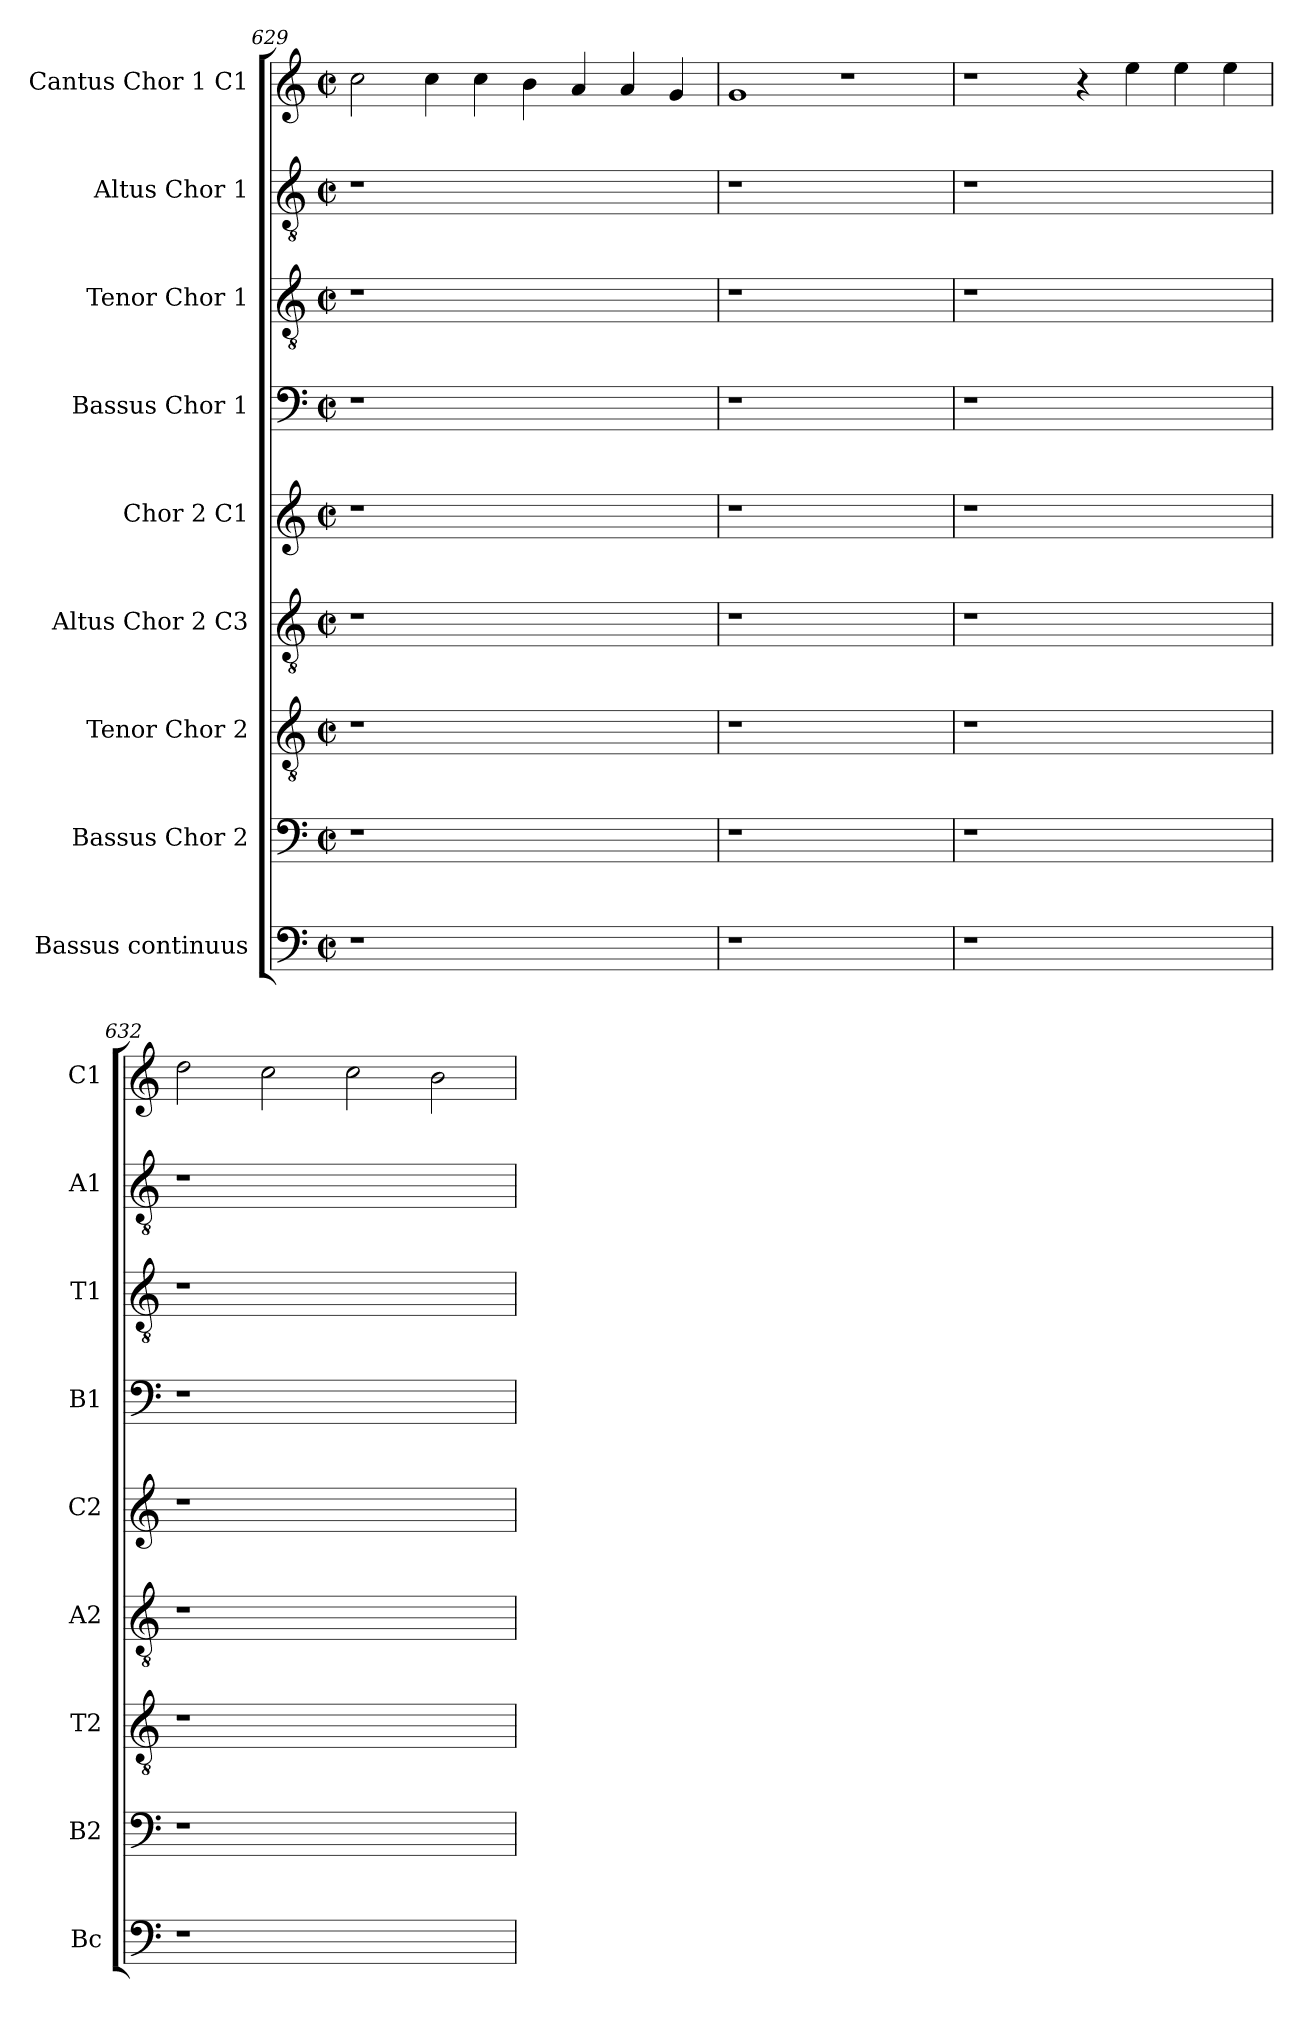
**kern	**kern	**kern	**kern	**kern	**kern	**kern	**kern	**kern
*part9	*part8	*part7	*part6	*part5	*part4	*part3	*part2	*part1
*staff9	*staff8	*staff7	*staff6	*staff5	*staff4	*staff3	*staff2	*staff1
*I"Bassus continuus	*I"Bassus Chor 2	*I"Tenor Chor 2	*I"Altus Chor 2 C3	*I"Chor 2 C1	*I"Bassus Chor 1	*I"Tenor Chor 1	*I"Altus Chor 1	*I"Cantus Chor 1 C1
*I'Bc	*I'B2	*I'T2	*I'A2	*I'C2	*I'B1	*I'T1	*I'A1	*I'C1
*clefF4	*clefF4	*clefGv2	*clefGv2	*clefG2	*clefF4	*clefGv2	*clefGv2	*clefG2
*ITrd7c12	*	*	*	*	*	*	*	*
*k[]	*k[]	*k[]	*k[]	*k[]	*k[]	*k[]	*k[]	*k[]
*C:	*C:	*C:	*C:	*C:	*C:	*C:	*C:	*C:
*M2/2	*M2/2	*M2/2	*M2/2	*M2/2	*M2/2	*M2/2	*M2/2	*M2/2
*met(c|)	*met(c|)	*met(c|)	*met(c|)	*met(c|)	*met(c|)	*met(c|)	*met(c|)	*met(c|)
=629	=629	=629	=629	=629	=629	=629	=629	=629
1r	1r	1r	1r	1r	1r	1r	1r	2cc\
.	.	.	.	.	.	.	.	4cc\
.	.	.	.	.	.	.	.	4cc\
1ryy	1ryy	1ryy	1ryy	1ryy	1ryy	1ryy	1ryy	4b\
.	.	.	.	.	.	.	.	4a/
.	.	.	.	.	.	.	.	4a/
.	.	.	.	.	.	.	.	4g/
=630	=630	=630	=630	=630	=630	=630	=630	=630
1r	1r	1r	1r	1r	1r	1r	1r	1g
1ryy	1ryy	1ryy	1ryy	1ryy	1ryy	1ryy	1ryy	1r
!!LO:LB:g=z
=631	=631	=631	=631	=631	=631	=631	=631	=631
1r	1r	1r	1r	1r	1r	1r	1r	1r
1ryy	1ryy	1ryy	1ryy	1ryy	1ryy	1ryy	1ryy	4r
.	.	.	.	.	.	.	.	4ee\
.	.	.	.	.	.	.	.	4ee\
.	.	.	.	.	.	.	.	4ee\
=632	=632	=632	=632	=632	=632	=632	=632	=632
1r	1r	1r	1r	1r	1r	1r	1r	2dd\
.	.	.	.	.	.	.	.	2cc\
1ryy	1ryy	1ryy	1ryy	1ryy	1ryy	1ryy	1ryy	2cc\
.	.	.	.	.	.	.	.	2b\
=	=	=	=	=	=	=	=	=
*-	*-	*-	*-	*-	*-	*-	*-	*-
